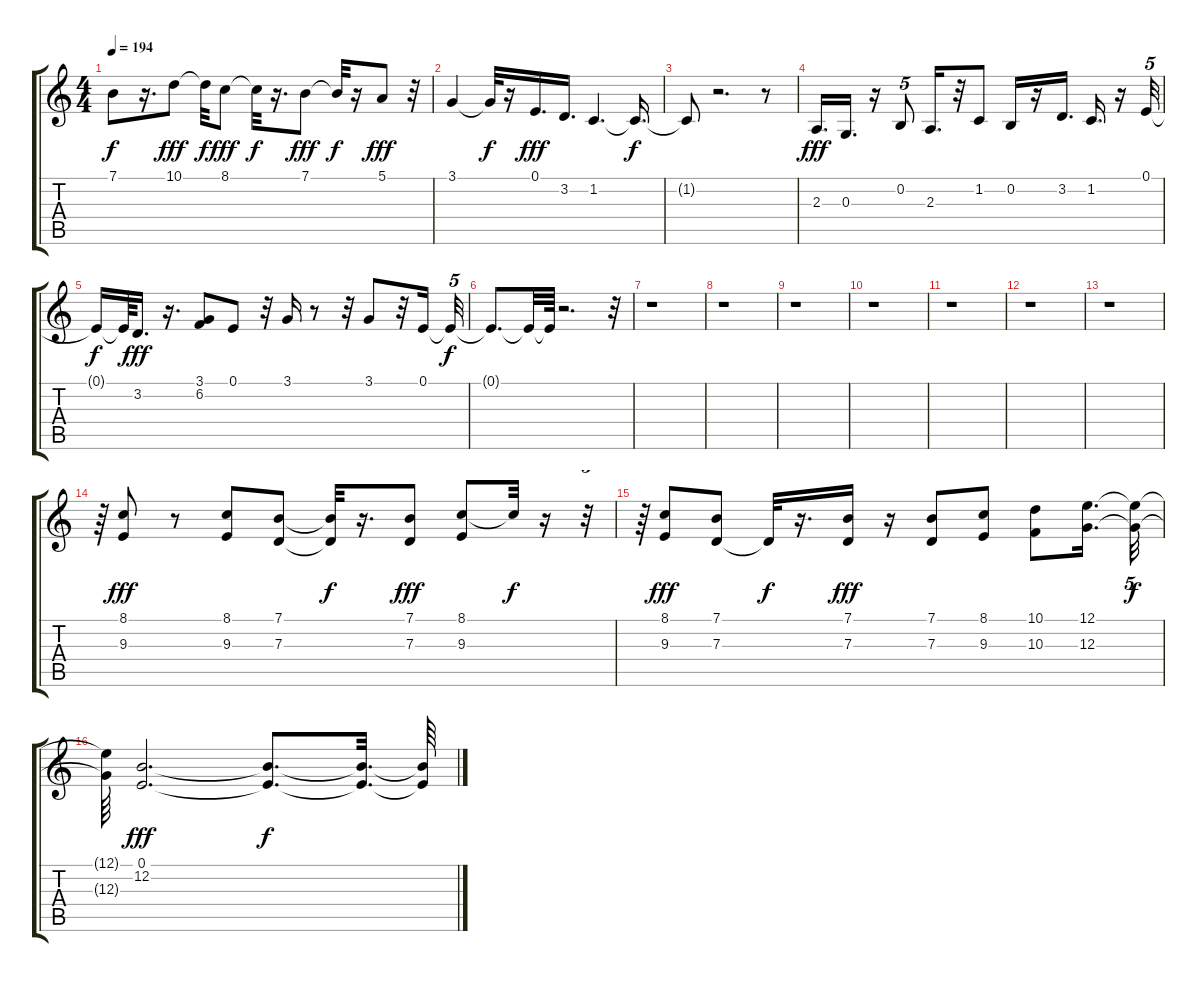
\track "" {instrument altosax}
\staff {score tabs}
\tuning (E4 B3 G3 D3 A2 E2) {hide}
\ts (4 4)
\tempo 194
\clef g2
\ks c
7.1{t}.8{dy f} r.16{d} 10.1.8{dy fff} 10.1{t}.32{dy f} 8.1.8{dy fff} 8.1{t}.32{dy f} r.16{d} 7.1.8{dy fff} 7.1{t}.32{dy f} r.16 5.1.8{dy fff} r.32 |
3.1.4 3.1{t}.32{dy f} r.16 0.1.16{d dy fff} 3.2.16{d} 1.2.4{d} 1.2{t}.16{d dy f} |
1.2{t}.8 r.2{d} r.8 |
2.3.16{d dy fff} 0.3.16{d} r.16 0.2.8{tu (5 4)} 2.3.16{d} r.32 1.2.8 0.2.16 r.16 3.2.16{d} 1.2.16{d} r.16 0.1.32{tu (5 4)} |
0.1{t}.16{dy f} 0.1{t}.64 3.2.16{d dy fff} r.16{d} (3.1 6.2).8 0.1.8 r.32 3.1.16 r.8 r.32 3.1.8 r.32 0.1.16 0.1{t}.32{tu (5 4) dy f} |
0.1{t}.8{d} 0.1{t}.32 0.1{t}.64 r.2{d} r.32{tu (5 4)} |
r.1 |
r.1 |
r.1 |
r.1 |
r.1 |
r.1 |
r.1 |
r.64 (8.1 9.3).8{dy fff} r.8 (8.1 9.3).8 (7.1 7.3).8 (7.1{t} 7.3{t}).32{dy f} r.16{d} (7.1 7.3).8{dy fff} (8.1 9.3).8 8.1{t}.32{dy f} r.16 r.32{tu (5 4)} |
r.64 (8.1 9.3).8{dy fff} (7.1 7.3).8 7.3{t}.32{dy f} r.16{d} (7.1 7.3).16{dy fff} r.16 (7.1 7.3).8 (8.1 9.3).8 (10.1 10.3).8 (12.1 12.3).16{d} (12.1{t} 12.3{t}).32{tu (5 4) dy f} |
(12.1{t} 12.3{t}).64 (0.1 12.2).2{d dy fff} (0.1{t} 12.2{t}).8{d dy f} (0.1{t} 12.2{t}).32{d} (0.1{t} 12.2{t}).64
